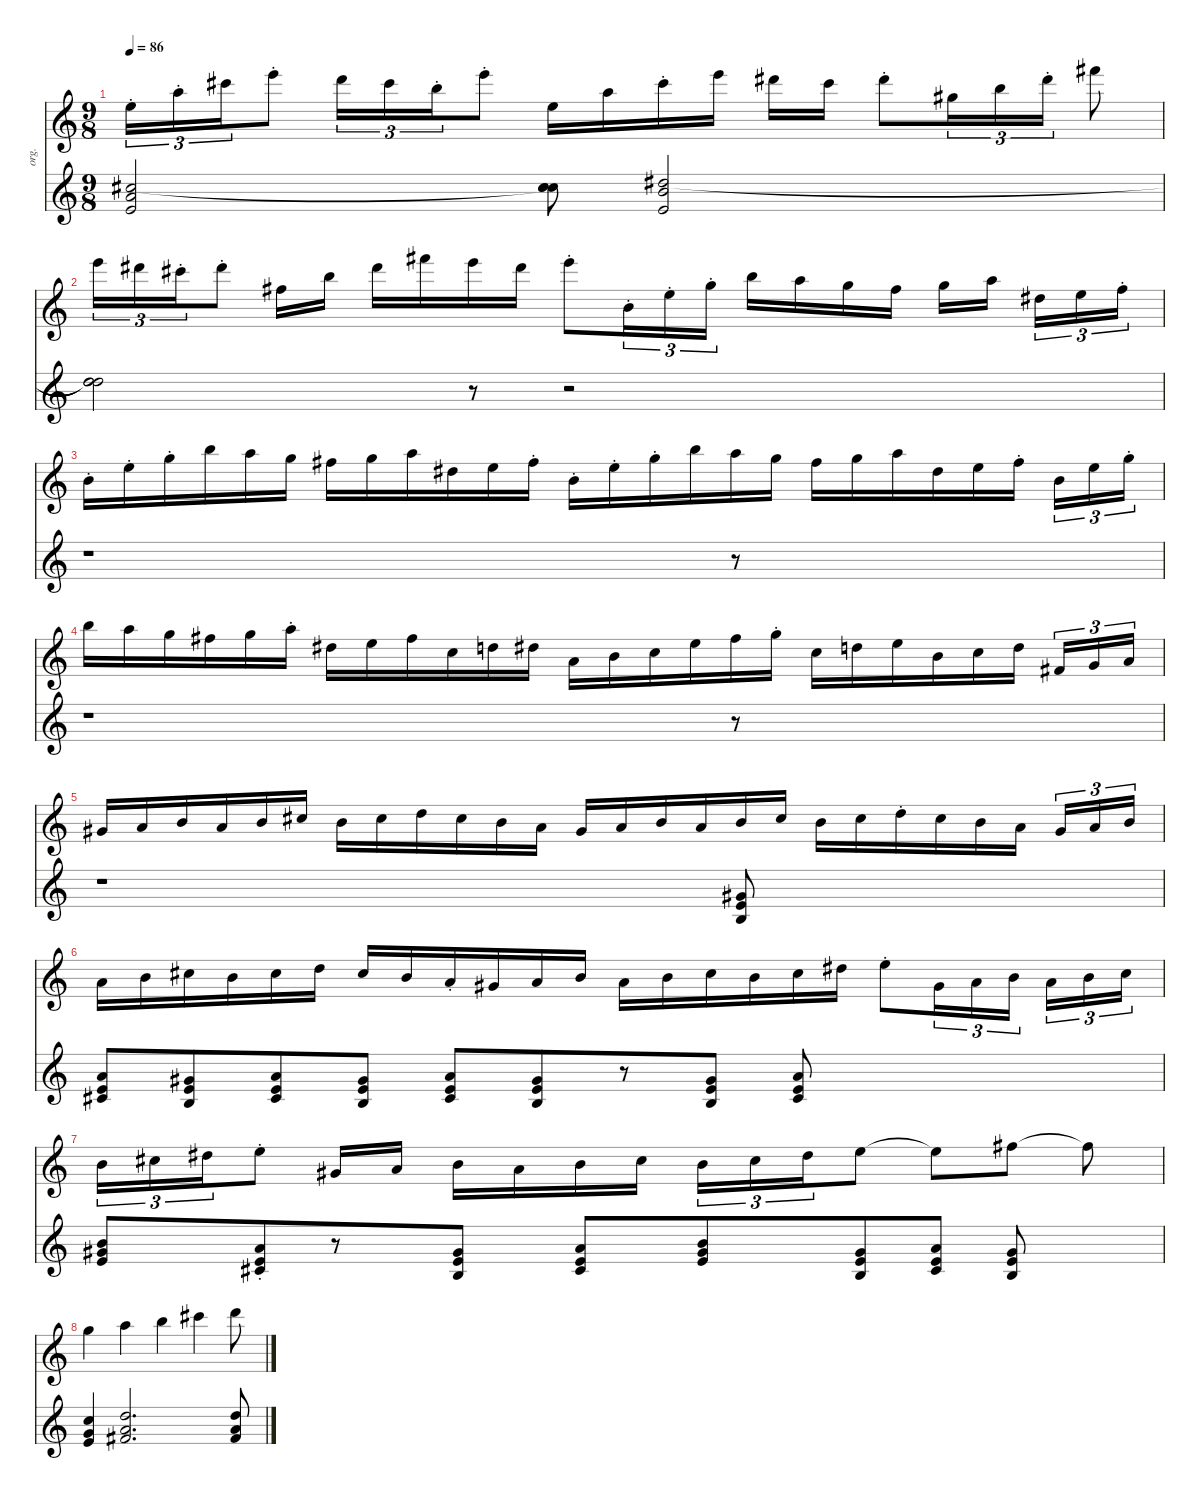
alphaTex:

\defaultSystemsLayout 4
\hideDynamics
\bracketExtendMode nobrackets
\track ("Organ" "org.") {solo instrument churchorgan}
\staff {score}
\tuning (E4 B3 G3 D3 A2 E2)
\ts (9 8)
\tempo 86
\clef g2
\ks c
12.1{st}.16{tu (3 2) dy mf} 17.1{st}.16{tu (3 2)} 21.1{acc #}.16{tu (3 2) beam merge} 24.1{st}.8 22.1.16{tu (3 2)} 21.1{acc #}.16{tu (3 2)} 19.1{st}.16{tu (3 2) beam merge} 24.1{st}.8{beam split} 12.1.16 17.1.16 21.1{st acc #}.16 24.1.16 23.1{acc #}.16 21.1{acc #}.16{beam split} 23.1{st acc #}.8{beam merge} 16.1{acc #}.16{tu (3 2)} 19.1.16{tu (3 2)} 23.1{st acc #}.16{tu (3 2) beam split} 26.1{acc #}.8 |
24.1.16{tu (3 2)} 23.1{acc #}.16{tu (3 2)} 21.1{st acc #}.16{tu (3 2) beam merge} 23.1{st acc #}.8{beam split} 14.1{acc #}.16 19.1.16 23.1{acc #}.16{beam merge} 26.1{acc #}.16 24.1.16 23.1{acc #}.16{beam split} 24.1{st}.8{beam merge} 7.1{st}.16{tu (3 2)} 12.1{st}.16{tu (3 2)} 15.1{st}.16{tu (3 2) beam split} 19.1.16 17.1.16 15.1.16{beam merge} 14.1{acc #}.16 15.1.16 17.1.16{beam split} 11.1{acc #}.16{tu (3 2)} 12.1.16{tu (3 2)} 14.1{st acc #}.16{tu (3 2) beam split} |
7.1{st}.16 12.1{st}.16 15.1{st}.16 19.1.16 17.1.16 15.1.16{beam split} 14.1{acc #}.16 15.1.16 17.1.16 11.1{acc #}.16 12.1.16 14.1{st acc #}.16{beam split} 7.1{st}.16 12.1{st}.16 15.1{st}.16 19.1.16 17.1.16 15.1.16{beam split} 14.1{acc #}.16 15.1.16 17.1.16 11.1{acc #}.16 12.1.16 14.1{st acc #}.16{beam split} 7.1.16{tu (3 2)} 12.1.16{tu (3 2)} 15.1{st}.16{tu (3 2)} |
19.1.16 17.1.16 15.1.16 14.1{acc #}.16 15.1.16 17.1{st}.16{beam split} 11.1{acc #}.16 12.1.16 14.1{acc #}.16 8.1.16 10.1.16 11.1{acc #}.16{beam split} 5.1.16 7.1.16 8.1.16 12.1.16 14.1{acc #}.16 15.1{st}.16{beam split} 8.1.16 10.1.16 12.1.16 7.1.16 8.1.16 10.1.16{beam split} 2.1{acc #}.16{tu (3 2)} 3.1.16{tu (3 2)} 5.1.16{tu (3 2)} |
4.1{acc #}.16 5.1.16 7.1.16 5.1.16 7.1.16 9.1{acc #}.16{beam split} 7.1.16 9.1{acc #}.16 10.1.16 9.1{acc #}.16 7.1.16 5.1.16{beam split} 4.1{acc #}.16 5.1.16 7.1.16 5.1.16 7.1.16 9.1{acc #}.16{beam split} 7.1.16 9.1{acc #}.16 10.1{st}.16 9.1{acc #}.16 7.1.16 5.1.16{beam split} 4.1{acc #}.16{tu (3 2)} 5.1.16{tu (3 2)} 7.1.16{tu (3 2)} |
5.1.16 7.1.16 9.1{acc #}.16 7.1.16 9.1{acc #}.16 10.1.16{beam split} 9.1{acc #}.16 7.1.16 5.1{st}.16 4.1{acc #}.16 5.1.16 7.1.16{beam split} 5.1.16 7.1.16 9.1{acc #}.16 7.1.16 9.1{acc #}.16 11.1{acc #}.16{beam split} 12.1{st}.8{beam merge} 4.1{acc #}.16{tu (3 2)} 5.1.16{tu (3 2)} 7.1.16{tu (3 2)} 5.1.16{tu (3 2)} 7.1.16{tu (3 2)} 9.1{acc #}.16{tu (3 2)} |
7.1.16{tu (3 2)} 9.1{acc #}.16{tu (3 2)} 11.1{acc #}.16{tu (3 2) beam merge} 12.1{st}.8{beam split} 4.1{acc #}.16 5.1.16 7.1.16 5.1.16 7.1.16 9.1{acc #}.16{beam split} 7.1.16{tu (3 2)} 9.1{acc #}.16{tu (3 2)} 11.1{acc #}.16{tu (3 2) beam merge} 12.1.8{beam split} 12.1{t}.8 14.1{acc #}.8{beam split} 14.1{t acc #}.8 |
15.1.4 17.1.4 19.1.4 21.1{acc #}.4 22.1.8
\staff {score}
\tuning (G2 D2 A1 E1 B0)
\clef g2
\ottava regular
\simile none
\ks c
(21.1 26.1 30.1{acc #}).2{dy mf} (30.1{t} 30.1{t acc #} 30.1{t}).8 (21.1 28.1 32.1{acc #}).2 |
(32.1{t} 32.1{t} 32.1{t acc #}).2 r.8 r.2 |
r.1 r.8 |
r.1 r.8 |
r.1 (21.1 25.1{acc #} 16.1).8 |
(26.1 21.1 18.1{acc #}).8 (25.1{acc #} 21.1 16.1).8 (26.1 21.1 18.1{acc #}).8{beam merge} (25.1{acc #} 21.1 16.1).8{beam split} (26.1 21.1 18.1{acc #}).8 (25.1{acc #} 21.1 16.1).8{beam merge} r.8{beam merge} (25.1{acc #} 21.1 16.1).8{beam split} (26.1 21.1 18.1{acc #}).8 |
(21.1 25.1{acc #} 28.1).8 (26.1 21.1 18.1{st acc #}).8{beam merge} r.8{beam merge} (16.1 21.1 25.1{acc #}).8{beam split} (26.1 21.1 18.1{acc #}).8 (21.1 25.1{acc #} 28.1).8{beam merge} (25.1{acc #} 21.1 16.1).8 (18.1{acc #} 21.1 26.1).8{beam split} (25.1{acc #} 21.1 16.1).8 |
(21.1 24.1 29.1).4 (31.1 26.1 23.1{acc #}).2{d} (23.1{acc #} 26.1 31.1).8
